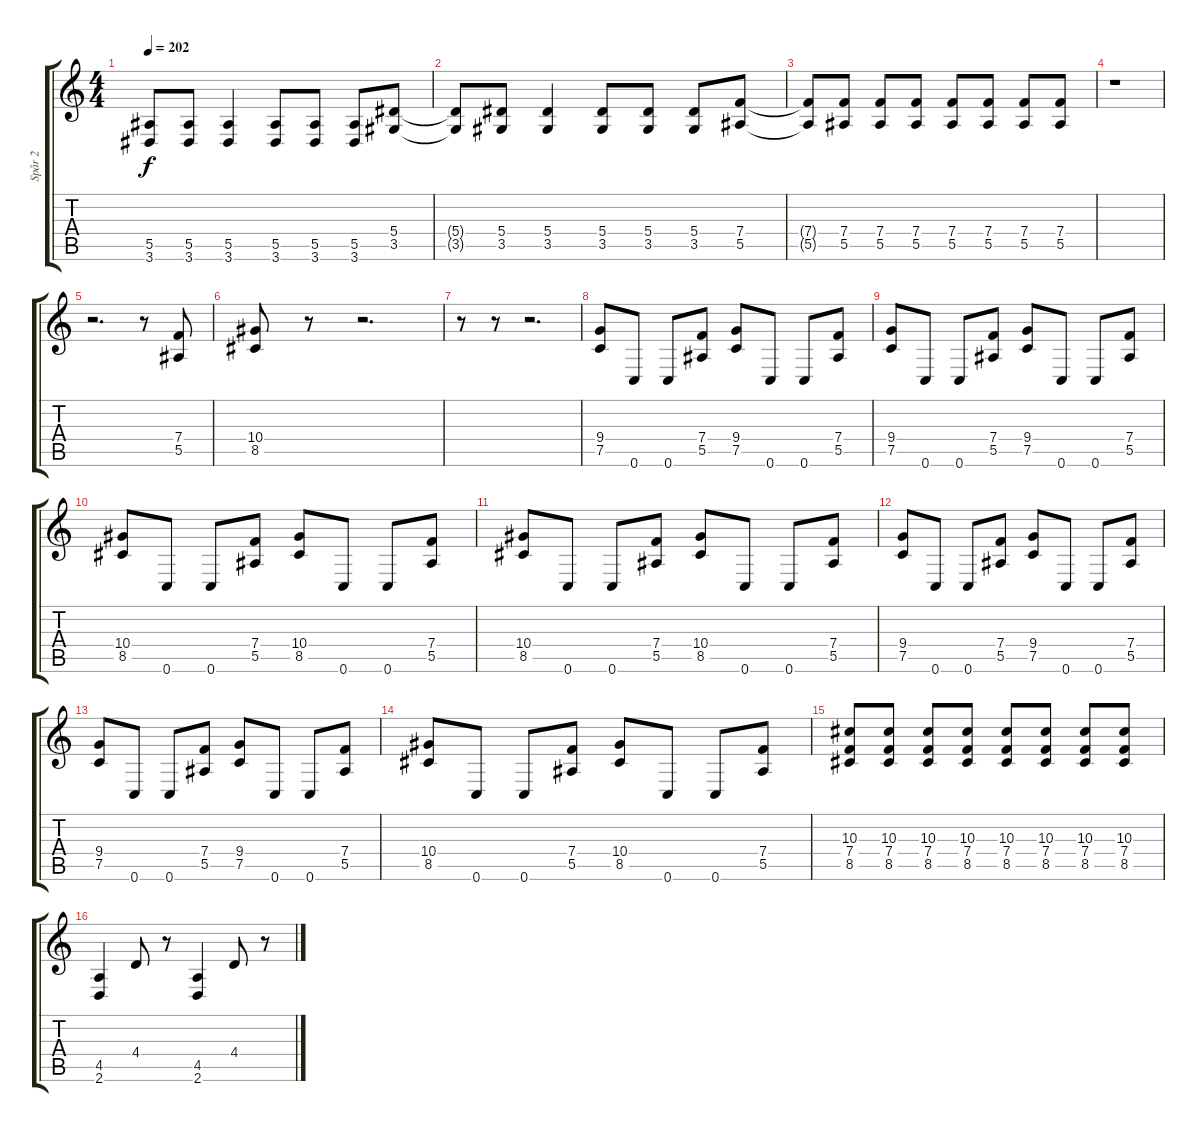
\track ("Spår 2" "Spår 2") {instrument distortionguitar}
\staff {score tabs}
\tuning (C4 G3 Eb3 Bb2 F2 C2) {hide}
\ts (4 4)
\tempo 202
\clef g2
\ks c
(5.5{t} 3.6{t}).8{dy f} (5.5 3.6).8 (5.5 3.6).4 (5.5 3.6).8 (5.5 3.6).8 (5.5 3.6).8 (5.4 3.5).8 |
(5.4{t} 3.5{t}).8 (5.4 3.5).8 (5.4 3.5).4 (5.4 3.5).8 (5.4 3.5).8 (5.4 3.5).8 (7.4 5.5).8 |
(7.4{t} 5.5{t}).8 (7.4 5.5).8 (7.4 5.5).8 (7.4 5.5).8 (7.4 5.5).8 (7.4 5.5).8 (7.4 5.5).8 (7.4 5.5).8 |
r.1 |
r.2{d} r.8 (7.4 5.5).8 |
(10.4 8.5).8 r.8 r.2{d} |
r.8 r.8 r.2{d} |
(9.4 7.5).8 0.6.8 0.6.8 (7.4 5.5).8 (9.4 7.5).8 0.6.8 0.6.8 (7.4 5.5).8 |
(9.4 7.5).8 0.6.8 0.6.8 (7.4 5.5).8 (9.4 7.5).8 0.6.8 0.6.8 (7.4 5.5).8 |
(10.4 8.5).8 0.6.8 0.6.8 (7.4 5.5).8 (10.4 8.5).8 0.6.8 0.6.8 (7.4 5.5).8 |
(10.4 8.5).8 0.6.8 0.6.8 (7.4 5.5).8 (10.4 8.5).8 0.6.8 0.6.8 (7.4 5.5).8 |
(9.4 7.5).8 0.6.8 0.6.8 (7.4 5.5).8 (9.4 7.5).8 0.6.8 0.6.8 (7.4 5.5).8 |
(9.4 7.5).8 0.6.8 0.6.8 (7.4 5.5).8 (9.4 7.5).8 0.6.8 0.6.8 (7.4 5.5).8 |
(10.4 8.5).8 0.6.8 0.6.8 (7.4 5.5).8 (10.4 8.5).8 0.6.8 0.6.8 (7.4 5.5).8 |
(10.3 7.4 8.5).8 (10.3 7.4 8.5).8 (10.3 7.4 8.5).8 (10.3 7.4 8.5).8 (10.3 7.4 8.5).8 (10.3 7.4 8.5).8 (10.3 7.4 8.5).8 (10.3 7.4 8.5).8 |
(4.5 2.6).4 4.4.8 r.8 (4.5 2.6).4 4.4.8 r.8
